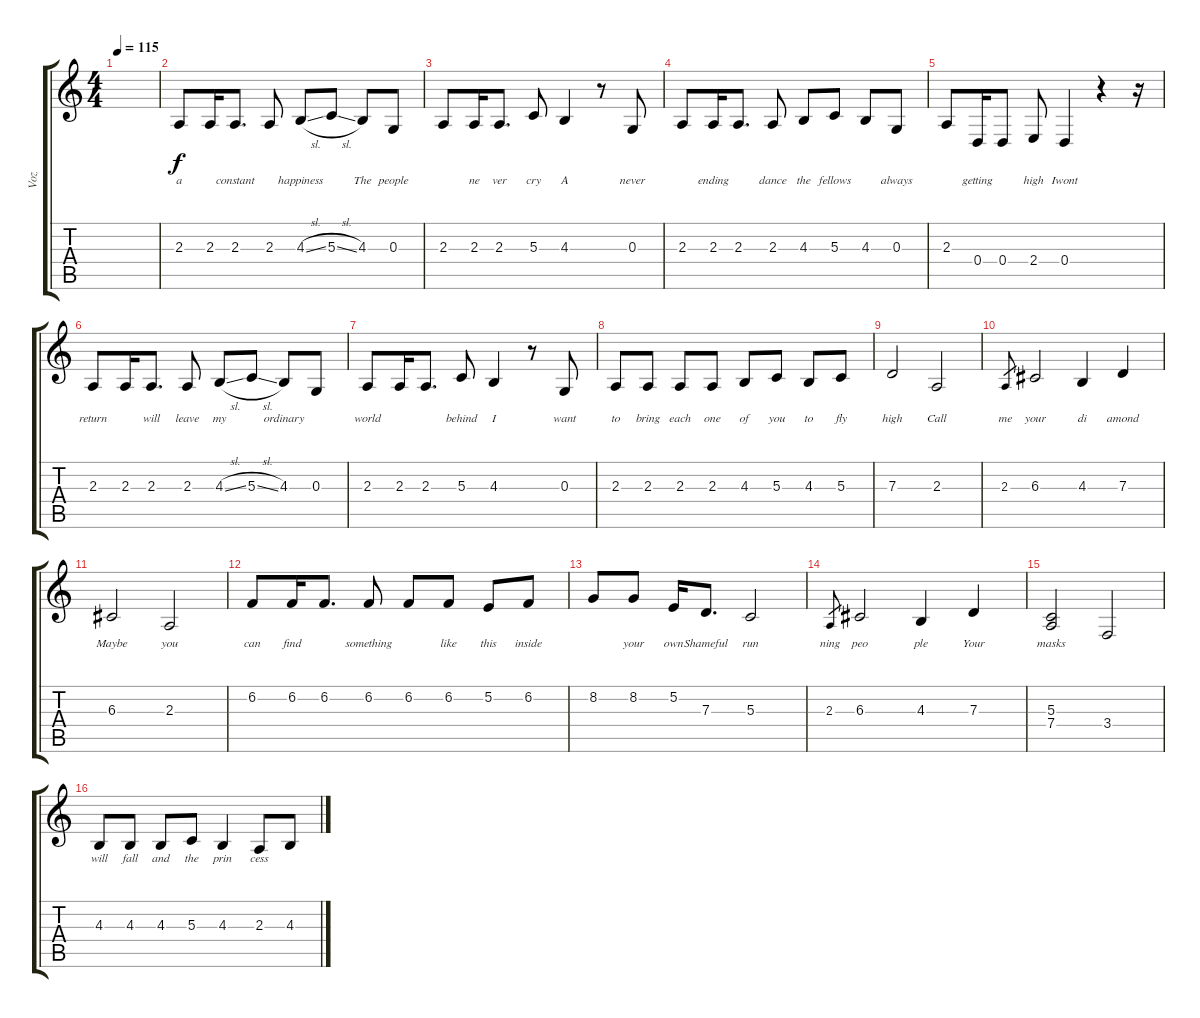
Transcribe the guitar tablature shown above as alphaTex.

\track ("Voz" "Voz") {instrument lead2sawtooth}
\staff {score tabs}
\tuning (E4 B3 G3 D3 A2 E2) {hide}
\ts (4 4)
\tempo 115
\clef g2
\ks c
|
2.3.8{lyrics (0 "a") lyrics (1 "") lyrics (2 "") lyrics (3 "") lyrics (4 "") dy f} 2.3.16{lyrics (0 "") lyrics (1 "") lyrics (2 "") lyrics (3 "") lyrics (4 "")} 2.3.8{d lyrics (0 "constant") lyrics (1 "") lyrics (2 "") lyrics (3 "") lyrics (4 "")} 2.3.8{lyrics (0 "") lyrics (1 "") lyrics (2 "") lyrics (3 "") lyrics (4 "")} 4.3{sl}.8{lyrics (0 "happiness") lyrics (1 "") lyrics (2 "") lyrics (3 "") lyrics (4 "")} 5.3{sl}.8{lyrics (0 "") lyrics (1 "") lyrics (2 "") lyrics (3 "") lyrics (4 "")} 4.3.8{lyrics (0 "The") lyrics (1 "") lyrics (2 "") lyrics (3 "") lyrics (4 "")} 0.3.8{lyrics (0 "people") lyrics (1 "") lyrics (2 "") lyrics (3 "") lyrics (4 "")} |
2.3.8{lyrics (0 "") lyrics (1 "") lyrics (2 "") lyrics (3 "") lyrics (4 "")} 2.3.16{lyrics (0 "ne") lyrics (1 "") lyrics (2 "") lyrics (3 "") lyrics (4 "")} 2.3.8{d lyrics (0 "ver") lyrics (1 "") lyrics (2 "") lyrics (3 "") lyrics (4 "")} 5.3.8{lyrics (0 "cry") lyrics (1 "") lyrics (2 "") lyrics (3 "") lyrics (4 "")} 4.3.4{lyrics (0 "A") lyrics (1 "") lyrics (2 "") lyrics (3 "") lyrics (4 "")} r.8 0.3.8{lyrics (0 "never") lyrics (1 "") lyrics (2 "") lyrics (3 "") lyrics (4 "")} |
2.3.8{lyrics (0 "") lyrics (1 "") lyrics (2 "") lyrics (3 "") lyrics (4 "")} 2.3.16{lyrics (0 "ending") lyrics (1 "") lyrics (2 "") lyrics (3 "") lyrics (4 "")} 2.3.8{d lyrics (0 "") lyrics (1 "") lyrics (2 "") lyrics (3 "") lyrics (4 "")} 2.3.8{lyrics (0 "dance") lyrics (1 "") lyrics (2 "") lyrics (3 "") lyrics (4 "")} 4.3.8{lyrics (0 "the") lyrics (1 "") lyrics (2 "") lyrics (3 "") lyrics (4 "")} 5.3.8{lyrics (0 "fellows") lyrics (1 "") lyrics (2 "") lyrics (3 "") lyrics (4 "")} 4.3.8{lyrics (0 "") lyrics (1 "") lyrics (2 "") lyrics (3 "") lyrics (4 "")} 0.3.8{lyrics (0 "always") lyrics (1 "") lyrics (2 "") lyrics (3 "") lyrics (4 "")} |
2.3.8{lyrics (0 "") lyrics (1 "") lyrics (2 "") lyrics (3 "") lyrics (4 "")} 0.4.16{lyrics (0 "getting") lyrics (1 "") lyrics (2 "") lyrics (3 "") lyrics (4 "")} 0.4.8{lyrics (0 "") lyrics (1 "") lyrics (2 "") lyrics (3 "") lyrics (4 "")} 2.4.8{lyrics (0 "high") lyrics (1 "") lyrics (2 "") lyrics (3 "") lyrics (4 "")} 0.4.4{lyrics (0 "Iwont") lyrics (1 "") lyrics (2 "") lyrics (3 "") lyrics (4 "")} r.4 r.16 |
2.3.8{lyrics (0 "return") lyrics (1 "") lyrics (2 "") lyrics (3 "") lyrics (4 "")} 2.3.16{lyrics (0 "") lyrics (1 "") lyrics (2 "") lyrics (3 "") lyrics (4 "")} 2.3.8{d lyrics (0 "will") lyrics (1 "") lyrics (2 "") lyrics (3 "") lyrics (4 "")} 2.3.8{lyrics (0 "leave") lyrics (1 "") lyrics (2 "") lyrics (3 "") lyrics (4 "")} 4.3{sl}.8{lyrics (0 "my") lyrics (1 "") lyrics (2 "") lyrics (3 "") lyrics (4 "")} 5.3{sl}.8{lyrics (0 "") lyrics (1 "") lyrics (2 "") lyrics (3 "") lyrics (4 "")} 4.3.8{lyrics (0 "ordinary") lyrics (1 "") lyrics (2 "") lyrics (3 "") lyrics (4 "")} 0.3.8{lyrics (0 "") lyrics (1 "") lyrics (2 "") lyrics (3 "") lyrics (4 "")} |
2.3.8{lyrics (0 "world") lyrics (1 "") lyrics (2 "") lyrics (3 "") lyrics (4 "")} 2.3.16{lyrics (0 "") lyrics (1 "") lyrics (2 "") lyrics (3 "") lyrics (4 "")} 2.3.8{d lyrics (0 "") lyrics (1 "") lyrics (2 "") lyrics (3 "") lyrics (4 "")} 5.3.8{lyrics (0 "behind") lyrics (1 "") lyrics (2 "") lyrics (3 "") lyrics (4 "")} 4.3.4{lyrics (0 "I") lyrics (1 "") lyrics (2 "") lyrics (3 "") lyrics (4 "")} r.8 0.3.8{lyrics (0 "want") lyrics (1 "") lyrics (2 "") lyrics (3 "") lyrics (4 "")} |
2.3.8{lyrics (0 "to") lyrics (1 "") lyrics (2 "") lyrics (3 "") lyrics (4 "")} 2.3.8{lyrics (0 "bring") lyrics (1 "") lyrics (2 "") lyrics (3 "") lyrics (4 "")} 2.3.8{lyrics (0 "each") lyrics (1 "") lyrics (2 "") lyrics (3 "") lyrics (4 "")} 2.3.8{lyrics (0 "one") lyrics (1 "") lyrics (2 "") lyrics (3 "") lyrics (4 "")} 4.3.8{lyrics (0 "of") lyrics (1 "") lyrics (2 "") lyrics (3 "") lyrics (4 "")} 5.3.8{lyrics (0 "you") lyrics (1 "") lyrics (2 "") lyrics (3 "") lyrics (4 "")} 4.3.8{lyrics (0 "to") lyrics (1 "") lyrics (2 "") lyrics (3 "") lyrics (4 "")} 5.3.8{lyrics (0 "fly") lyrics (1 "") lyrics (2 "") lyrics (3 "") lyrics (4 "")} |
7.3.2{lyrics (0 "high") lyrics (1 "") lyrics (2 "") lyrics (3 "") lyrics (4 "")} 2.3.2{lyrics (0 "Call") lyrics (1 "") lyrics (2 "") lyrics (3 "") lyrics (4 "")} |
2.3.8{lyrics (0 "me") lyrics (1 "") lyrics (2 "") lyrics (3 "") lyrics (4 "") gr} 6.3.2{lyrics (0 "your") lyrics (1 "") lyrics (2 "") lyrics (3 "") lyrics (4 "")} 4.3.4{lyrics (0 "di") lyrics (1 "") lyrics (2 "") lyrics (3 "") lyrics (4 "")} 7.3.4{lyrics (0 "amond") lyrics (1 "") lyrics (2 "") lyrics (3 "") lyrics (4 "")} |
6.3.2{lyrics (0 "Maybe") lyrics (1 "") lyrics (2 "") lyrics (3 "") lyrics (4 "")} 2.3.2{lyrics (0 "you") lyrics (1 "") lyrics (2 "") lyrics (3 "") lyrics (4 "")} |
6.2.8{lyrics (0 "can") lyrics (1 "") lyrics (2 "") lyrics (3 "") lyrics (4 "")} 6.2.16{lyrics (0 "find") lyrics (1 "") lyrics (2 "") lyrics (3 "") lyrics (4 "")} 6.2.8{d lyrics (0 "") lyrics (1 "") lyrics (2 "") lyrics (3 "") lyrics (4 "")} 6.2.8{lyrics (0 "something") lyrics (1 "") lyrics (2 "") lyrics (3 "") lyrics (4 "")} 6.2.8{lyrics (0 "") lyrics (1 "") lyrics (2 "") lyrics (3 "") lyrics (4 "")} 6.2.8{lyrics (0 "like") lyrics (1 "") lyrics (2 "") lyrics (3 "") lyrics (4 "")} 5.2.8{lyrics (0 "this") lyrics (1 "") lyrics (2 "") lyrics (3 "") lyrics (4 "")} 6.2.8{lyrics (0 "inside") lyrics (1 "") lyrics (2 "") lyrics (3 "") lyrics (4 "")} |
8.2.8{lyrics (0 "") lyrics (1 "") lyrics (2 "") lyrics (3 "") lyrics (4 "")} 8.2.8{lyrics (0 "your") lyrics (1 "") lyrics (2 "") lyrics (3 "") lyrics (4 "")} 5.2.16{lyrics (0 "own") lyrics (1 "") lyrics (2 "") lyrics (3 "") lyrics (4 "")} 7.3.8{d lyrics (0 "Shameful") lyrics (1 "") lyrics (2 "") lyrics (3 "") lyrics (4 "")} 5.3.2{lyrics (0 "run") lyrics (1 "") lyrics (2 "") lyrics (3 "") lyrics (4 "")} |
2.3.8{lyrics (0 "ning") lyrics (1 "") lyrics (2 "") lyrics (3 "") lyrics (4 "") gr} 6.3.2{lyrics (0 "peo") lyrics (1 "") lyrics (2 "") lyrics (3 "") lyrics (4 "")} 4.3.4{lyrics (0 "ple") lyrics (1 "") lyrics (2 "") lyrics (3 "") lyrics (4 "")} 7.3.4{lyrics (0 "Your") lyrics (1 "") lyrics (2 "") lyrics (3 "") lyrics (4 "")} |
(5.3 7.4).2{lyrics (0 "masks") lyrics (1 "") lyrics (2 "") lyrics (3 "") lyrics (4 "")} 3.4.2{lyrics (0 "") lyrics (1 "") lyrics (2 "") lyrics (3 "") lyrics (4 "")} |
4.3.8{lyrics (0 "will") lyrics (1 "") lyrics (2 "") lyrics (3 "") lyrics (4 "")} 4.3.8{lyrics (0 "fall") lyrics (1 "") lyrics (2 "") lyrics (3 "") lyrics (4 "")} 4.3.8{lyrics (0 "and") lyrics (1 "") lyrics (2 "") lyrics (3 "") lyrics (4 "")} 5.3.8{lyrics (0 "the") lyrics (1 "") lyrics (2 "") lyrics (3 "") lyrics (4 "")} 4.3.4{lyrics (0 "prin") lyrics (1 "") lyrics (2 "") lyrics (3 "") lyrics (4 "")} 2.3.8{lyrics (0 "cess") lyrics (1 "") lyrics (2 "") lyrics (3 "") lyrics (4 "")} 4.3.8{lyrics (0 "") lyrics (1 "") lyrics (2 "") lyrics (3 "") lyrics (4 "")}
